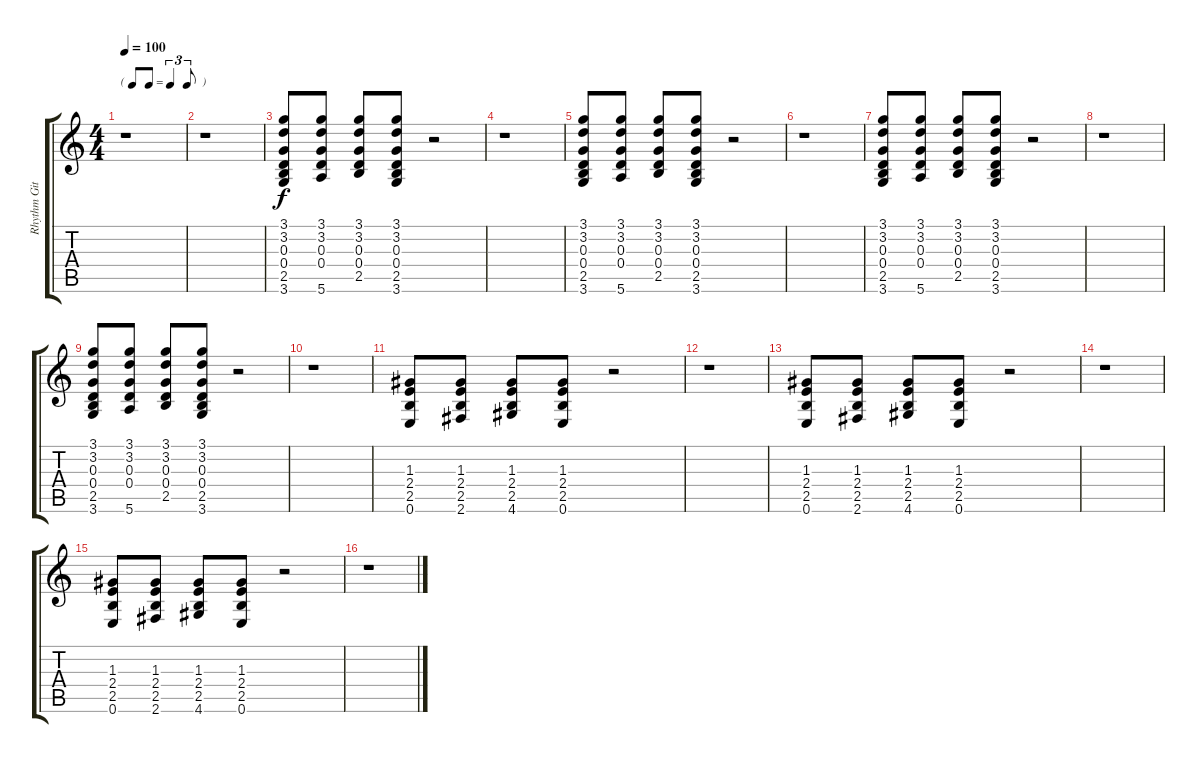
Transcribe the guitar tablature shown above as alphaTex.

\track ("Rhythm Git. II" "Rhythm Git") {instrument acousticguitarsteel}
\staff {score tabs}
\tuning (E4 B3 G3 D3 A2 E2) {hide}
\ts (4 4)
\tf triplet8th
\tempo 100
\clef g2
\ks c
r.1{dy f} |
r.1 |
(3.1 3.2 0.3 0.4 2.5 3.6).8 (3.1 3.2 0.3 0.4 5.6).8 (3.1 3.2 0.3 0.4 2.5).8 (3.1 3.2 0.3 0.4 2.5 3.6).8 r.2 |
r.1 |
(3.1 3.2 0.3 0.4 2.5 3.6).8 (3.1 3.2 0.3 0.4 5.6).8 (3.1 3.2 0.3 0.4 2.5).8 (3.1 3.2 0.3 0.4 2.5 3.6).8 r.2 |
r.1 |
(3.1 3.2 0.3 0.4 2.5 3.6).8 (3.1 3.2 0.3 0.4 5.6).8 (3.1 3.2 0.3 0.4 2.5).8 (3.1 3.2 0.3 0.4 2.5 3.6).8 r.2 |
r.1 |
(3.1 3.2 0.3 0.4 2.5 3.6).8 (3.1 3.2 0.3 0.4 5.6).8 (3.1 3.2 0.3 0.4 2.5).8 (3.1 3.2 0.3 0.4 2.5 3.6).8 r.2 |
r.1 |
(1.3 2.4 2.5 0.6).8 (1.3 2.4 2.5 2.6).8 (1.3 2.4 2.5 4.6).8 (1.3 2.4 2.5 0.6).8 r.2 |
r.1 |
(1.3 2.4 2.5 0.6).8 (1.3 2.4 2.5 2.6).8 (1.3 2.4 2.5 4.6).8 (1.3 2.4 2.5 0.6).8 r.2 |
r.1 |
(1.3 2.4 2.5 0.6).8 (1.3 2.4 2.5 2.6).8 (1.3 2.4 2.5 4.6).8 (1.3 2.4 2.5 0.6).8 r.2 |
r.1
